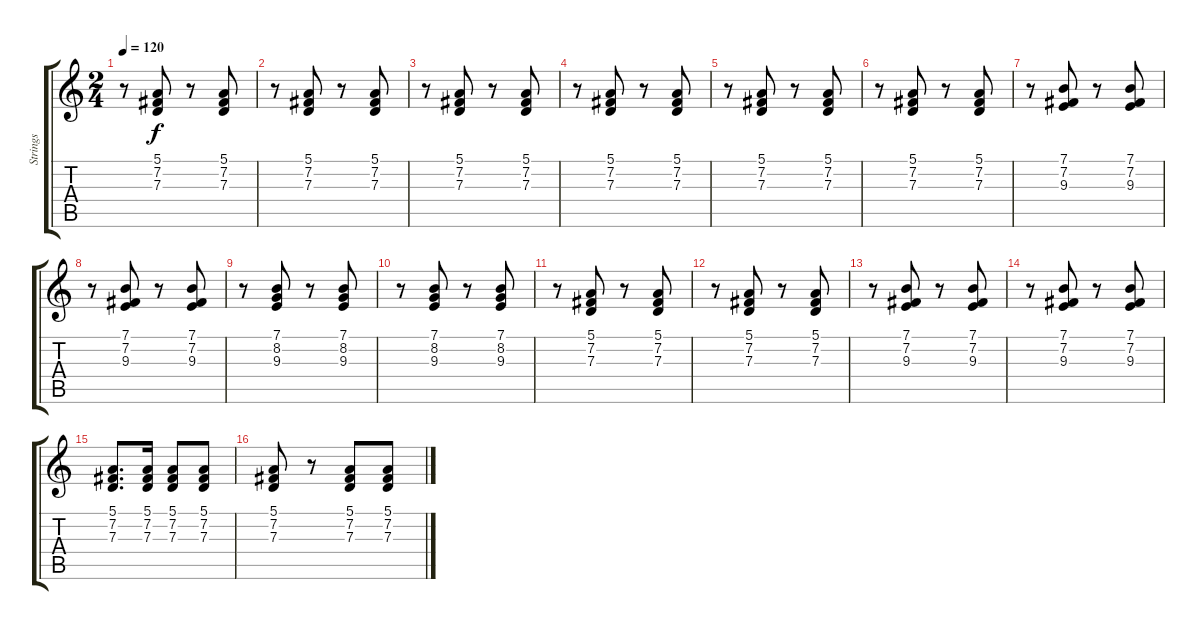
\track ("Strings" "Strings") {instrument orchestralharp}
\staff {score tabs}
\tuning (E4 B3 G3 D3 A2 E2) {hide}
\ts (2 4)
\tempo 120
\clef g2
\ks c
r.8{dy f} (5.1 7.2 7.3).8 r.8 (5.1 7.2 7.3).8 |
r.8 (5.1 7.2 7.3).8 r.8 (5.1 7.2 7.3).8 |
r.8 (5.1 7.2 7.3).8 r.8 (5.1 7.2 7.3).8 |
r.8 (5.1 7.2 7.3).8 r.8 (5.1 7.2 7.3).8 |
r.8 (5.1 7.2 7.3).8 r.8 (5.1 7.2 7.3).8 |
r.8 (5.1 7.2 7.3).8 r.8 (5.1 7.2 7.3).8 |
r.8 (7.1 7.2 9.3).8 r.8 (7.1 7.2 9.3).8 |
r.8 (7.1 7.2 9.3).8 r.8 (7.1 7.2 9.3).8 |
r.8 (7.1 8.2 9.3).8 r.8 (7.1 8.2 9.3).8 |
r.8 (7.1 8.2 9.3).8 r.8 (7.1 8.2 9.3).8 |
r.8 (5.1 7.2 7.3).8 r.8 (5.1 7.2 7.3).8 |
r.8 (5.1 7.2 7.3).8 r.8 (5.1 7.2 7.3).8 |
r.8 (7.1 7.2 9.3).8 r.8 (7.1 7.2 9.3).8 |
r.8 (7.1 7.2 9.3).8 r.8 (7.1 7.2 9.3).8 |
(5.1 7.2 7.3).8{d} (5.1 7.2 7.3).16 (5.1 7.2 7.3).8 (5.1 7.2 7.3).8 |
(5.1 7.2 7.3).8 r.8 (5.1 7.2 7.3).8 (5.1 7.2 7.3).8
